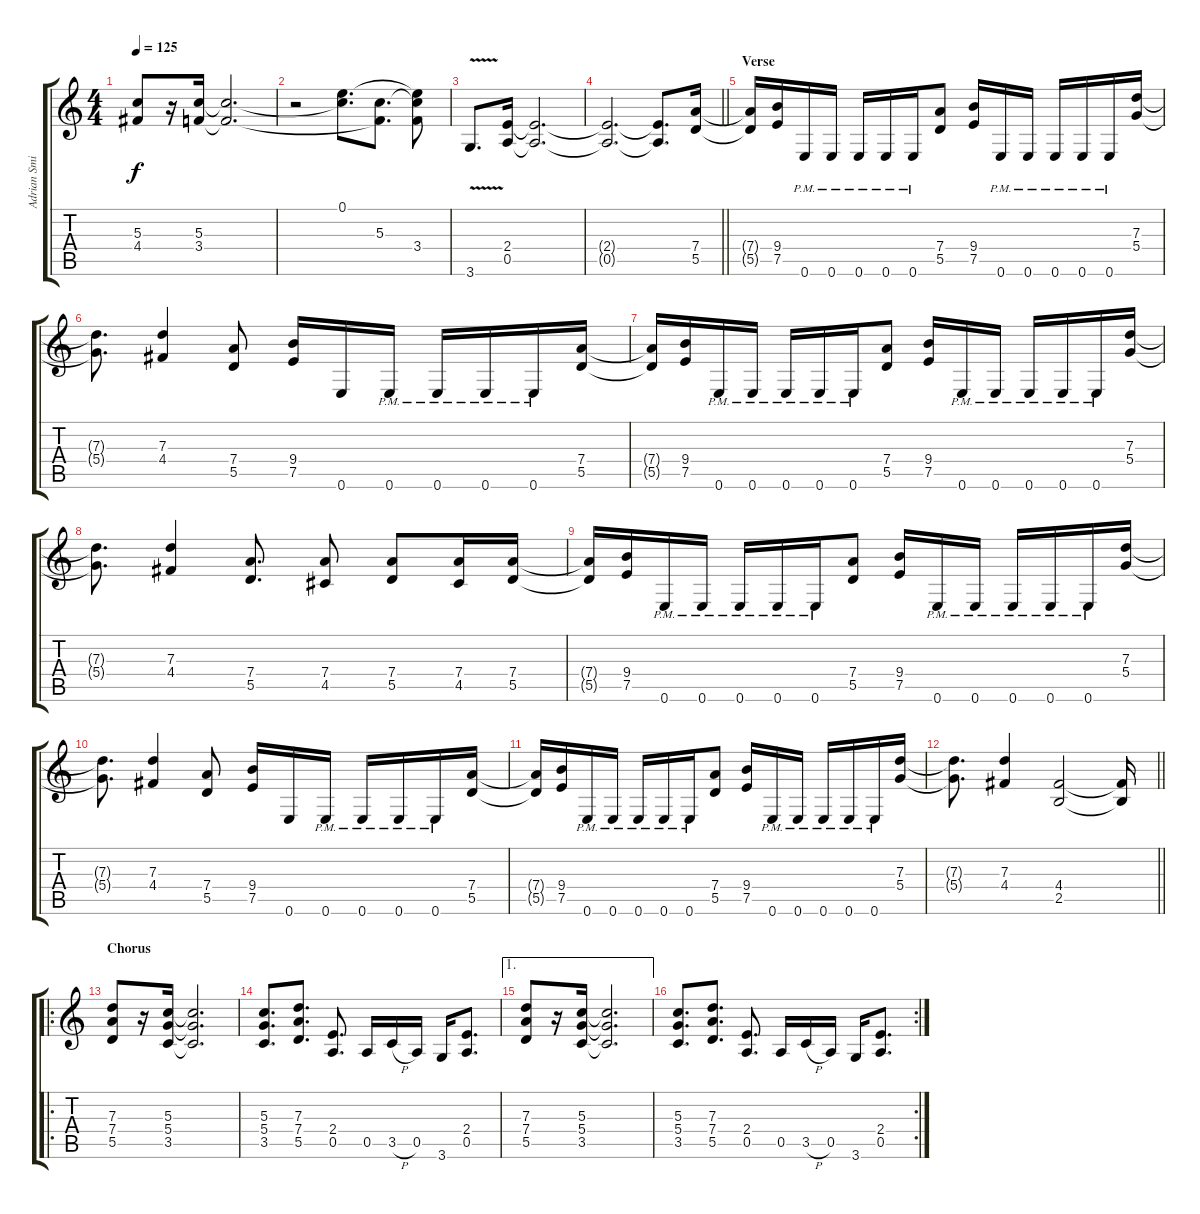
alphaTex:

\track ("Adrian Smith" "Adrian Smi") {instrument distortionguitar}
\staff {score tabs}
\tuning (E4 B3 G3 D3 A2 E2) {hide}
\ts (4 4)
\tempo 125
\clef g2
\ks c
(5.3 4.4).8{dy f} r.16 (5.3 3.4).16 (5.3{t} 3.4{t}).2{d} |
r.2 (0.1 5.3{t}).8{d} (5.3 3.4{t}).8{d} (0.1{t} 5.3{t} 3.4).8 |
3.6{v}.8{d} (2.4 0.5).16 (2.4{t} 0.5{t}).2{d} |
\barLineRight lightlight
(2.4{t} 0.5{t}).2{d} (2.4{t} 0.5{t}).8{d} (7.4 5.5).16 |
\section ("" "Verse")
(7.4{t} 5.5{t}).16 (9.4 7.5).16 0.6{pm}.16 0.6{pm}.16 0.6{pm}.16 0.6{pm}.16 0.6{pm}.16 (7.4 5.5).8 (9.4 7.5).16 0.6{pm}.16 0.6{pm}.16 0.6{pm}.16 0.6{pm}.16 0.6{pm}.16 (7.3 5.4).16 |
(7.3{t} 5.4{t}).8{d} (7.3 4.4).4 (7.4 5.5).8 (9.4 7.5).16 0.6.16 0.6{pm}.16 0.6{pm}.16 0.6{pm}.16 0.6{pm}.16 (7.4 5.5).16 |
(7.4{t} 5.5{t}).16 (9.4 7.5).16 0.6{pm}.16 0.6{pm}.16 0.6{pm}.16 0.6{pm}.16 0.6{pm}.16 (7.4 5.5).8 (9.4 7.5).16 0.6{pm}.16 0.6{pm}.16 0.6{pm}.16 0.6{pm}.16 0.6{pm}.16 (7.3 5.4).16 |
(7.3{t} 5.4{t}).8{d} (7.3 4.4).4 (7.4 5.5).8{d} (7.4 4.5).8 (7.4 5.5).8 (7.4 4.5).16 (7.4 5.5).16 |
(7.4{t} 5.5{t}).16 (9.4 7.5).16 0.6{pm}.16 0.6{pm}.16 0.6{pm}.16 0.6{pm}.16 0.6{pm}.16 (7.4 5.5).8 (9.4 7.5).16 0.6{pm}.16 0.6{pm}.16 0.6{pm}.16 0.6{pm}.16 0.6{pm}.16 (7.3 5.4).16 |
(7.3{t} 5.4{t}).8{d} (7.3 4.4).4 (7.4 5.5).8 (9.4 7.5).16 0.6.16 0.6{pm}.16 0.6{pm}.16 0.6{pm}.16 0.6{pm}.16 (7.4 5.5).16 |
(7.4{t} 5.5{t}).16 (9.4 7.5).16 0.6{pm}.16 0.6{pm}.16 0.6{pm}.16 0.6{pm}.16 0.6{pm}.16 (7.4 5.5).8 (9.4 7.5).16 0.6{pm}.16 0.6{pm}.16 0.6{pm}.16 0.6{pm}.16 0.6{pm}.16 (7.3 5.4).16 |
\barLineRight lightlight
(7.3{t} 5.4{t}).8{d} (7.3 4.4).4 (4.4 2.5).2 (4.4{t} 2.5{t}).16 |
\ro
\section ("" "Chorus")
(7.3 7.4 5.5).8 r.16 (5.3 5.4 3.5).16 (5.3{t} 5.4{t} 3.5{t}).2{d} |
(5.3 5.4 3.5).8{d} (7.3 7.4 5.5).8{d} (2.4 0.5).8{d} 0.5.16 3.5{h}.16 0.5.16 3.6.16 (2.4 0.5).8{d} |
\ae 1
(7.3 7.4 5.5).8 r.16 (5.3 5.4 3.5).16 (5.3{t} 5.4{t} 3.5{t}).2{d} |
\rc 2
(5.3 5.4 3.5).8{d} (7.3 7.4 5.5).8{d} (2.4 0.5).8{d} 0.5.16 3.5{h}.16 0.5.16 3.6.16 (2.4 0.5).8{d}
